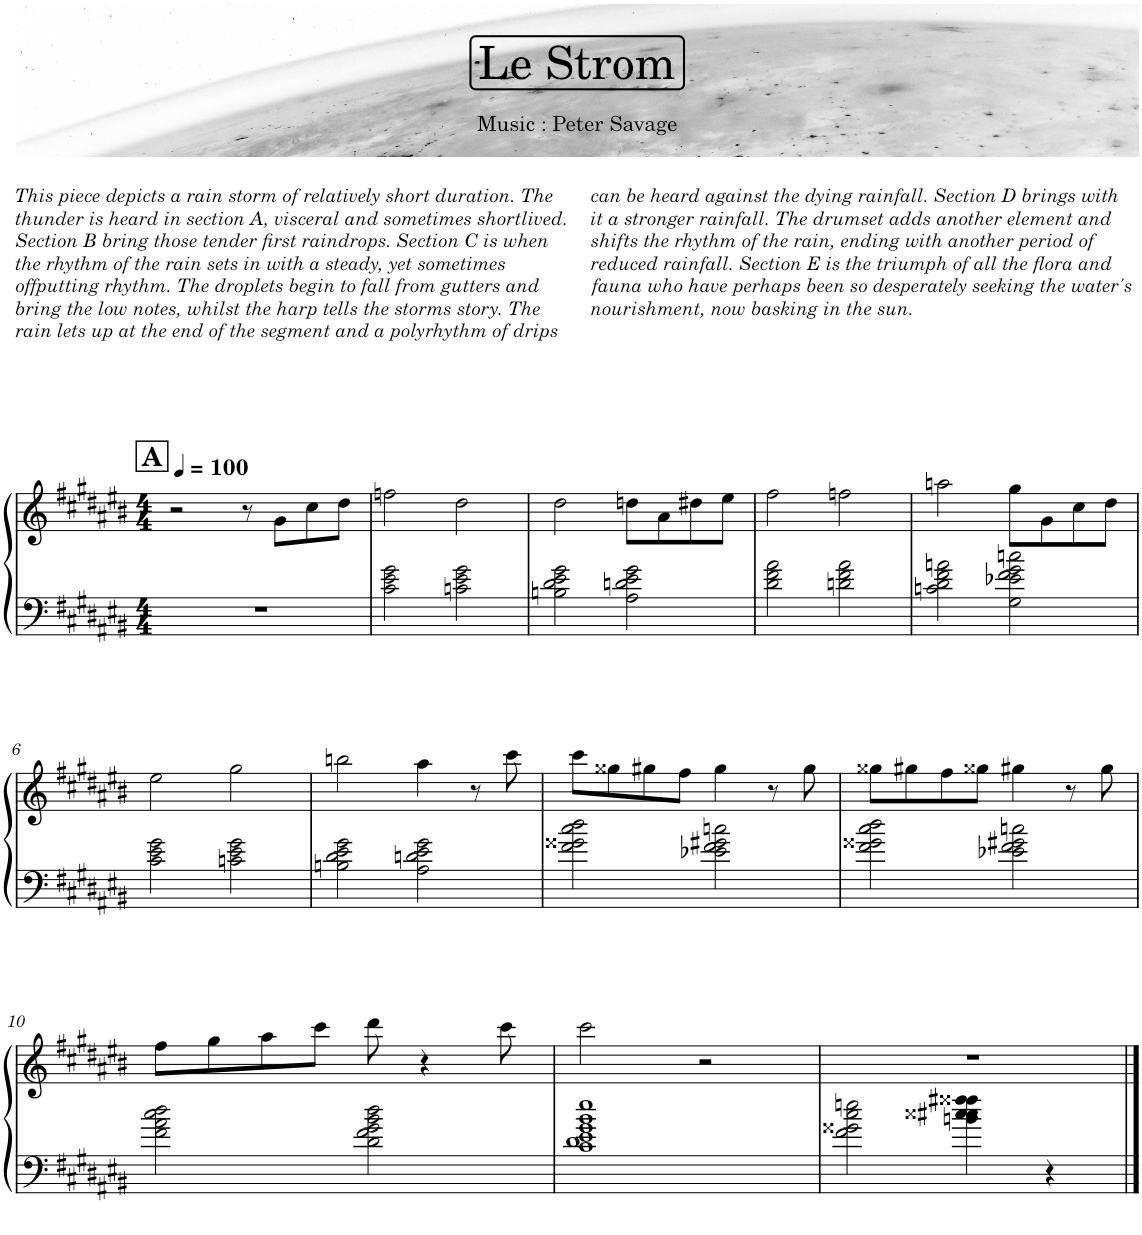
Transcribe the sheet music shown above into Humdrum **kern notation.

**kern	**kern
*part1	*part1
*staff2	*staff1
*I"Piano	*
*I'Pno.	*
*clefF4	*clefG2
*k[f#c#g#d#a#e#b#]	*k[f#c#g#d#a#e#b#]
*M4/4	*M4/4
*MM100	*MM100
!!LO:REH:place=s1:a:B:cj:fs=14:t=A
=1	=1
1r	2r
.	8r
.	8g#\L
.	8cc#\
.	8dd#\J
=2	=2
2c#\ 2e#\ 2g#\	2ffn\
2cn\ 2e#\ 2g#\	2dd#\
=3	=3
2Bn\ 2d#\ 2e#\ 2g#\	2dd#\
2A#\ 2dn\ 2e#\ 2g#\	8ddn\L
.	8a#\
.	8dd#X\
.	8ee#\J
=4	=4
2d#\ 2f#\ 2a#\	2ff#\
2dn\ 2f#\ 2a#\	2ffn\
=5	=5
2cn\ 2d#\ 2f#\ 2an\	2aan\
2G#\ 2e-X\ 2f#\ 2g#\ 2ccn\	8gg#\L
.	8g#\
.	8cc#\
.	8dd#\J
!!LO:LB:g=z
=6	=6
2c#\ 2e#\ 2g#\	2ee#\
2cn\ 2e#\ 2g#\	2gg#\
=7	=7
2Bn\ 2d#\ 2e#\ 2g#\	2bbn\
2A#\ 2dn\ 2e#\ 2g#\	4aa#\
.	8r
.	8ccc#\
=8	=8
2f#\ 2g##X\ 2cc#\ 2dd#\	8ccc#\L
.	8gg##X\
.	8gg#X\
.	8ff#\J
2e-X\ 2f#\ 2g#X\ 2ccn\	4gg#\
.	8r
.	8gg#\
=9	=9
2f#\ 2g##X\ 2cc#\ 2dd#\	8gg##X\L
.	8gg#X\
.	8ff#\
.	8gg##X\J
2e-X\ 2f#\ 2g#X\ 2ccn\	4gg#X\
.	8r
.	8gg#\
!!LO:LB:g=z
=10	=10
2f#\ 2a#\ 2cc#\ 2dd#\	8ff#\L
.	8gg#\
.	8aa#\
.	8ccc#\J
2d#\ 2f#\ 2g#\ 2b#\ 2dd#\	8ddd#\
.	4r
.	8ccc#\
=11	=11
1c# 1d# 1e# 1g# 1b# 1ee#	2ccc#\
.	2r
=12	=12
2f#\ 2g##X\ 2cc#\ 2een\	1r
4bn\ 4cc#X\ 4cc##X\ 4ff#X\ 4ff##X\	.
4r	.
==	==
*-	*-
